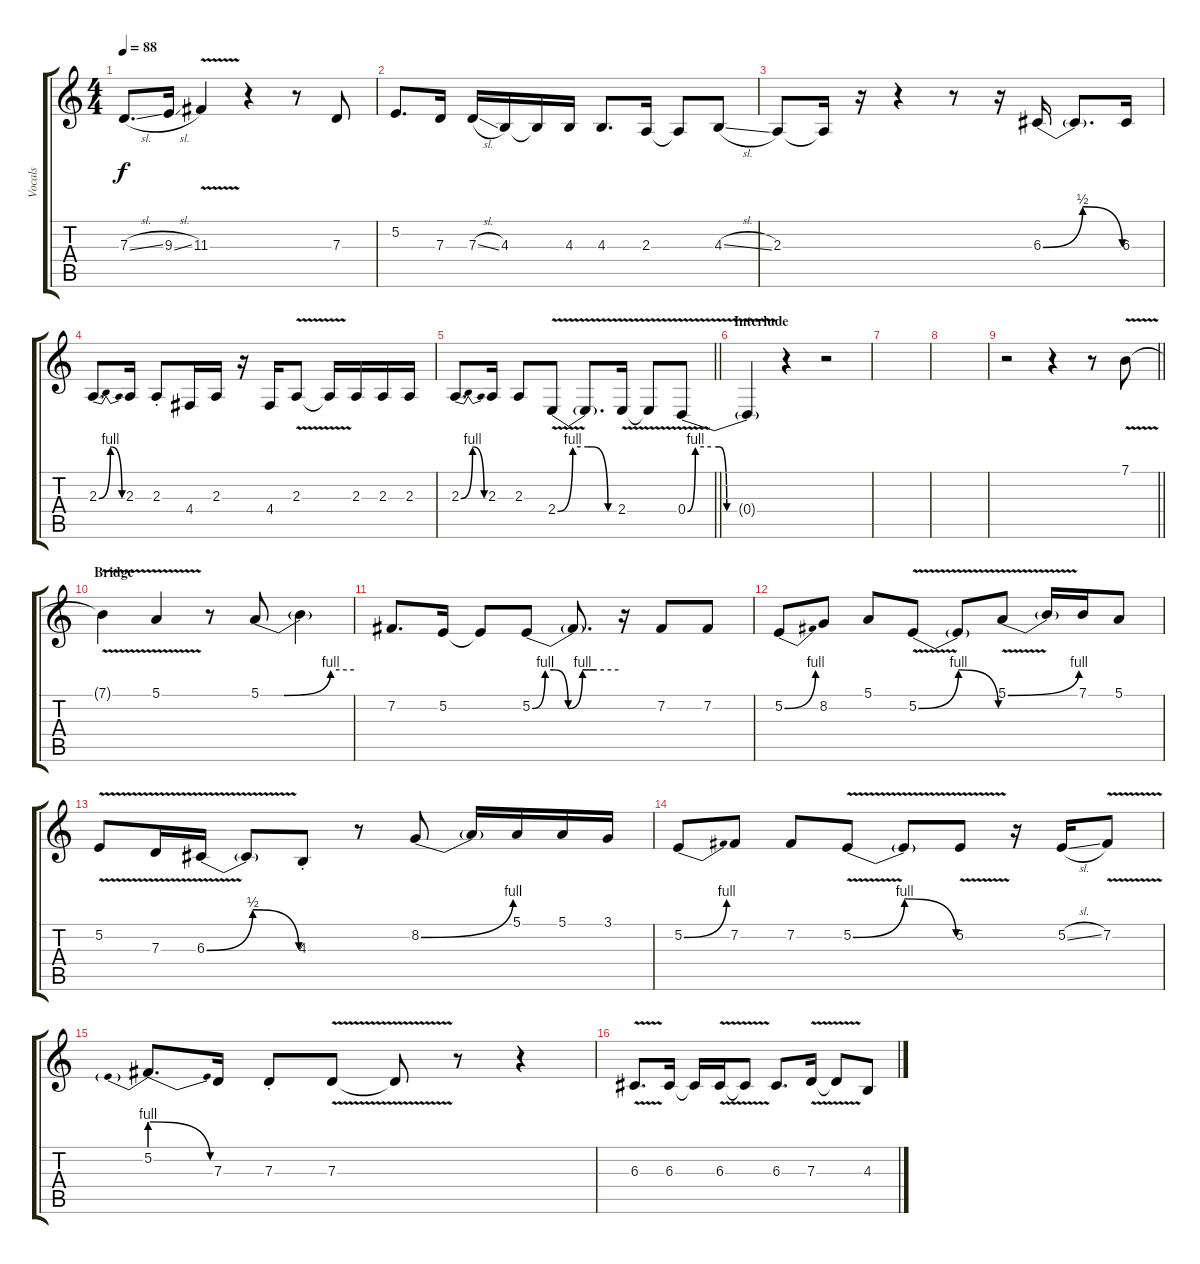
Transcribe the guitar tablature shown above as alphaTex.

\track ("Vocals" "Vocals") {instrument ocarina}
\staff {score tabs}
\tuning (E4 B3 G3 D3 A2 E2) {hide}
\ts (4 4)
\tempo 88
\clef g2
\ks c
7.3{sl}.8{d dy f} 9.3{sl}.16 11.3{v}.4 r.4 r.8 7.3.8 |
5.2.8{d} 7.3.16 7.3{sl}.16 4.3.16 4.3{t}.16 4.3.16 4.3.8{d} 2.3.16 2.3{t}.8 4.3{sl}.8 |
2.3.8 2.3{t}.16 r.16 r.4 r.8 r.16 6.3{be (bendrelease 0 0 15 2 30 2 60 0)}.16 6.3{t}.8{d} 6.3.16 |
2.3{be (bendrelease 0 0 15 4 45 4 60 0)}.8{d} 2.3.16 2.3{st}.8 4.4.16 2.3.16 r.16 4.4.16 2.3{v}.8 2.3{t}.16 2.3.16 2.3.16 2.3.16 |
\barLineRight lightlight
2.3{be (bendrelease 0 0 15 4 45 4 60 0)}.8{d} 2.3.16 2.3.8 2.4{be (custom 0 0 15 4 30 4 34 4 50 0 60 0) v}.8 2.4{t}.8{d} 2.4{v}.16 2.4{t}.8 0.4{be (custom 0 0 5 4 15 4 20 4 25 0 60 0) v}.8 |
\section ("" "Interlude")
0.4{t}.4 r.4 r.2 |
|
|
\barLineRight lightlight
r.2 r.4 r.8 7.1{v}.8 |
\section ("" "Bridge")
7.1{t}.4 5.1{v}.4 r.8 5.1{be (custom 0 0 15 0 45 4 60 4)}.8 5.1{t}.4 |
7.2.8{d} 5.2.16 5.2{t}.8 5.2{be (custom 0 0 9 4 15 4 25 0 35 4 40 4 45 4 60 4)}.8 5.2{t}.8{d} r.16 7.2.8 7.2.8 |
5.2{be (bend 0 0 60 4)}.8 8.2.8 5.1.8 5.2{be (bendrelease 0 0 15 4 45 4 60 0) v}.8 5.2{t}.8 5.1{be (bend 0 0 60 4) v}.8 5.1{t}.16 7.1.16 5.1.8 |
5.2{v}.8 7.3{v}.16 6.3{be (bendrelease 0 0 15 2 45 2 60 0) v}.16 6.3{t}.8 4.3{st}.8 r.8 8.2{be (bend 0 0 60 4)}.8 8.2{t}.16 5.1.16 5.1.16 3.1.16 |
5.2{be (bend 0 0 60 4)}.8 7.2.8 7.2.8 5.2{be (bendrelease 0 0 15 4 45 4 60 0) v}.8 5.2{t}.8 5.2{v}.8 r.16 5.2{sl}.16 7.2{v}.8 |
5.2{be (prebendrelease 0 4 60 0)}.8{d} 7.3.16 7.3{st}.8 7.3{v}.8 7.3{t}.8 r.8 r.4 |
6.3{v}.8{d} 6.3.16 6.3{t}.16 6.3{v}.16 6.3{t}.8 6.3.8{d} 7.3{v}.16 7.3{t}.8 4.3{sl}.8
